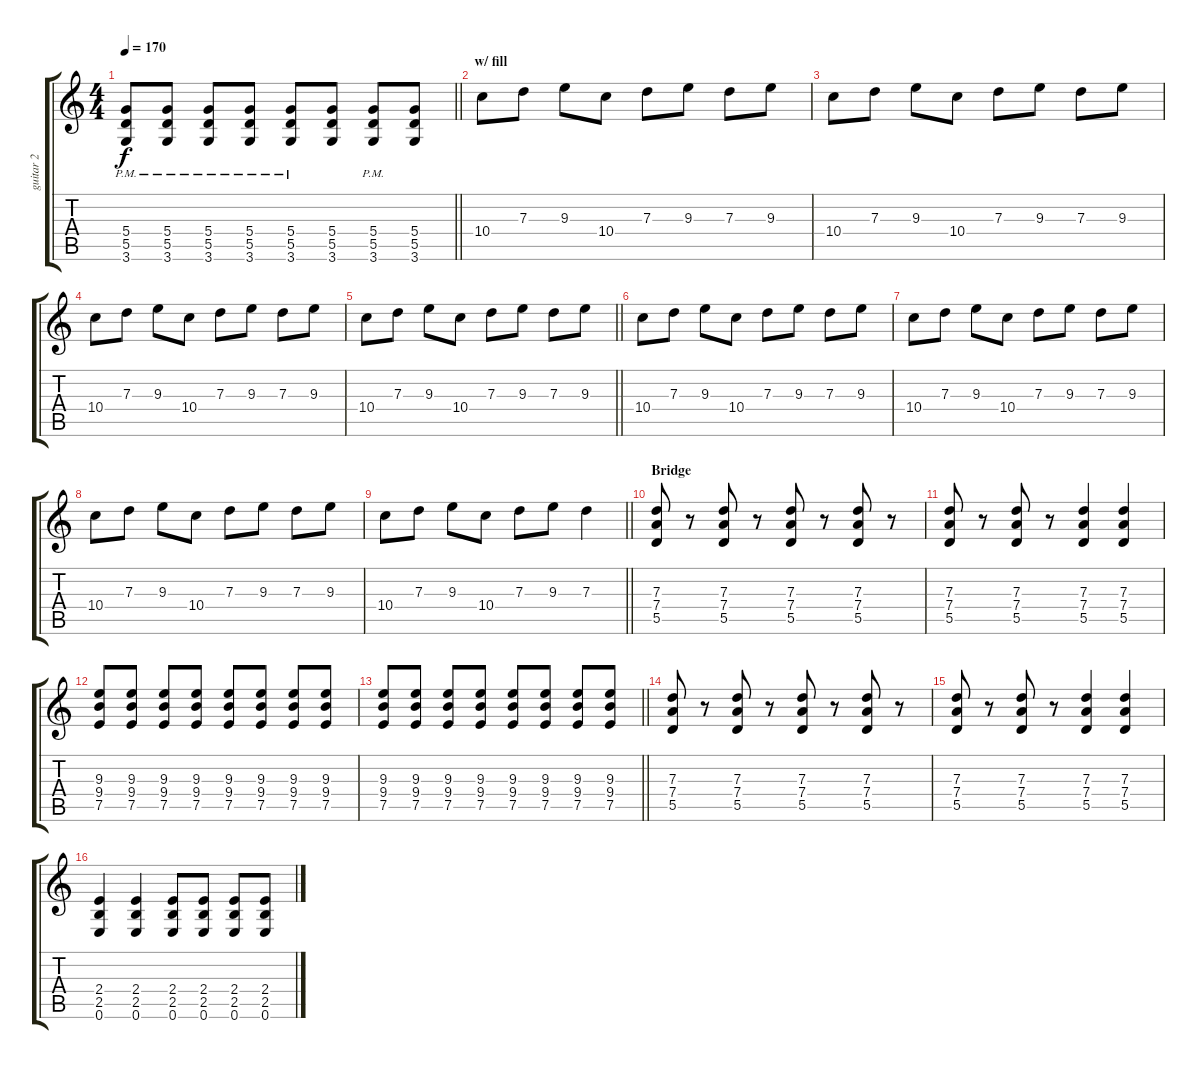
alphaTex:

\track ("guitar 2" "guitar 2") {instrument distortionguitar}
\staff {score tabs}
\tuning (E4 B3 G3 D3 A2 E2) {hide}
\ts (4 4)
\tempo 170
\clef g2
\barLineRight lightlight
\ks c
(5.4{pm} 5.5{pm} 3.6{pm}).8{dy f} (5.4{pm} 5.5{pm} 3.6{pm}).8 (5.4{pm} 5.5{pm} 3.6{pm}).8 (5.4{pm} 5.5{pm} 3.6{pm}).8 (5.4{pm} 5.5{pm} 3.6{pm}).8 (5.4 5.5 3.6).8 (5.4{pm} 5.5{pm} 3.6{pm}).8 (5.4 5.5 3.6).8 |
\section ("" "w/ fill")
10.4.8{volume 9 balance 0} 7.3.8{balance 8} 9.3.8{balance 16} 10.4.8{balance 0} 7.3.8{balance 8} 9.3.8{balance 16} 7.3.8{balance 8} 9.3.8{balance 0} |
10.4.8{balance 0} 7.3.8{balance 8} 9.3.8{balance 16} 10.4.8{balance 0} 7.3.8{balance 8} 9.3.8{balance 16} 7.3.8{balance 8} 9.3.8{balance 0} |
10.4.8{balance 0} 7.3.8{balance 8} 9.3.8{balance 16} 10.4.8{balance 0} 7.3.8{balance 8} 9.3.8{balance 16} 7.3.8{balance 8} 9.3.8{balance 0} |
\barLineRight lightlight
10.4.8{balance 0} 7.3.8{balance 8} 9.3.8{balance 16} 10.4.8{balance 0} 7.3.8{balance 8} 9.3.8{balance 16} 7.3.8{balance 8} 9.3.8{balance 0} |
10.4.8{balance 0} 7.3.8{balance 8} 9.3.8{balance 16} 10.4.8{balance 0} 7.3.8{balance 8} 9.3.8{balance 16} 7.3.8{balance 8} 9.3.8{balance 0} |
10.4.8{balance 0} 7.3.8{balance 8} 9.3.8{balance 16} 10.4.8{balance 0} 7.3.8{balance 8} 9.3.8{balance 16} 7.3.8{balance 8} 9.3.8{balance 0} |
10.4.8{balance 0} 7.3.8{balance 8} 9.3.8{balance 16} 10.4.8{balance 0} 7.3.8{balance 8} 9.3.8{balance 16} 7.3.8{balance 8} 9.3.8{balance 0} |
\barLineRight lightlight
10.4.8{balance 0} 7.3.8{balance 8} 9.3.8{balance 16} 10.4.8{balance 0} 7.3.8{balance 8} 9.3.8{balance 16} 7.3.4{balance 8} |
\section ("" "Bridge")
(7.3 7.4 5.5).8{volume 7 balance 16} r.8 (7.3 7.4 5.5).8 r.8 (7.3 7.4 5.5).8 r.8 (7.3 7.4 5.5).8 r.8 |
(7.3 7.4 5.5).8 r.8 (7.3 7.4 5.5).8 r.8 (7.3 7.4 5.5).4 (7.3 7.4 5.5).4 |
(9.3 9.4 7.5).8 (9.3 9.4 7.5).8 (9.3 9.4 7.5).8 (9.3 9.4 7.5).8 (9.3 9.4 7.5).8 (9.3 9.4 7.5).8 (9.3 9.4 7.5).8 (9.3 9.4 7.5).8 |
\barLineRight lightlight
(9.3 9.4 7.5).8 (9.3 9.4 7.5).8 (9.3 9.4 7.5).8 (9.3 9.4 7.5).8 (9.3 9.4 7.5).8 (9.3 9.4 7.5).8 (9.3 9.4 7.5).8 (9.3 9.4 7.5).8 |
(7.3 7.4 5.5).8 r.8 (7.3 7.4 5.5).8 r.8 (7.3 7.4 5.5).8 r.8 (7.3 7.4 5.5).8 r.8 |
(7.3 7.4 5.5).8 r.8 (7.3 7.4 5.5).8 r.8 (7.3 7.4 5.5).4 (7.3 7.4 5.5).4 |
(2.4 2.5 0.6).4 (2.4 2.5 0.6).4 (2.4 2.5 0.6).8 (2.4 2.5 0.6).8 (2.4 2.5 0.6).8 (2.4 2.5 0.6).8
